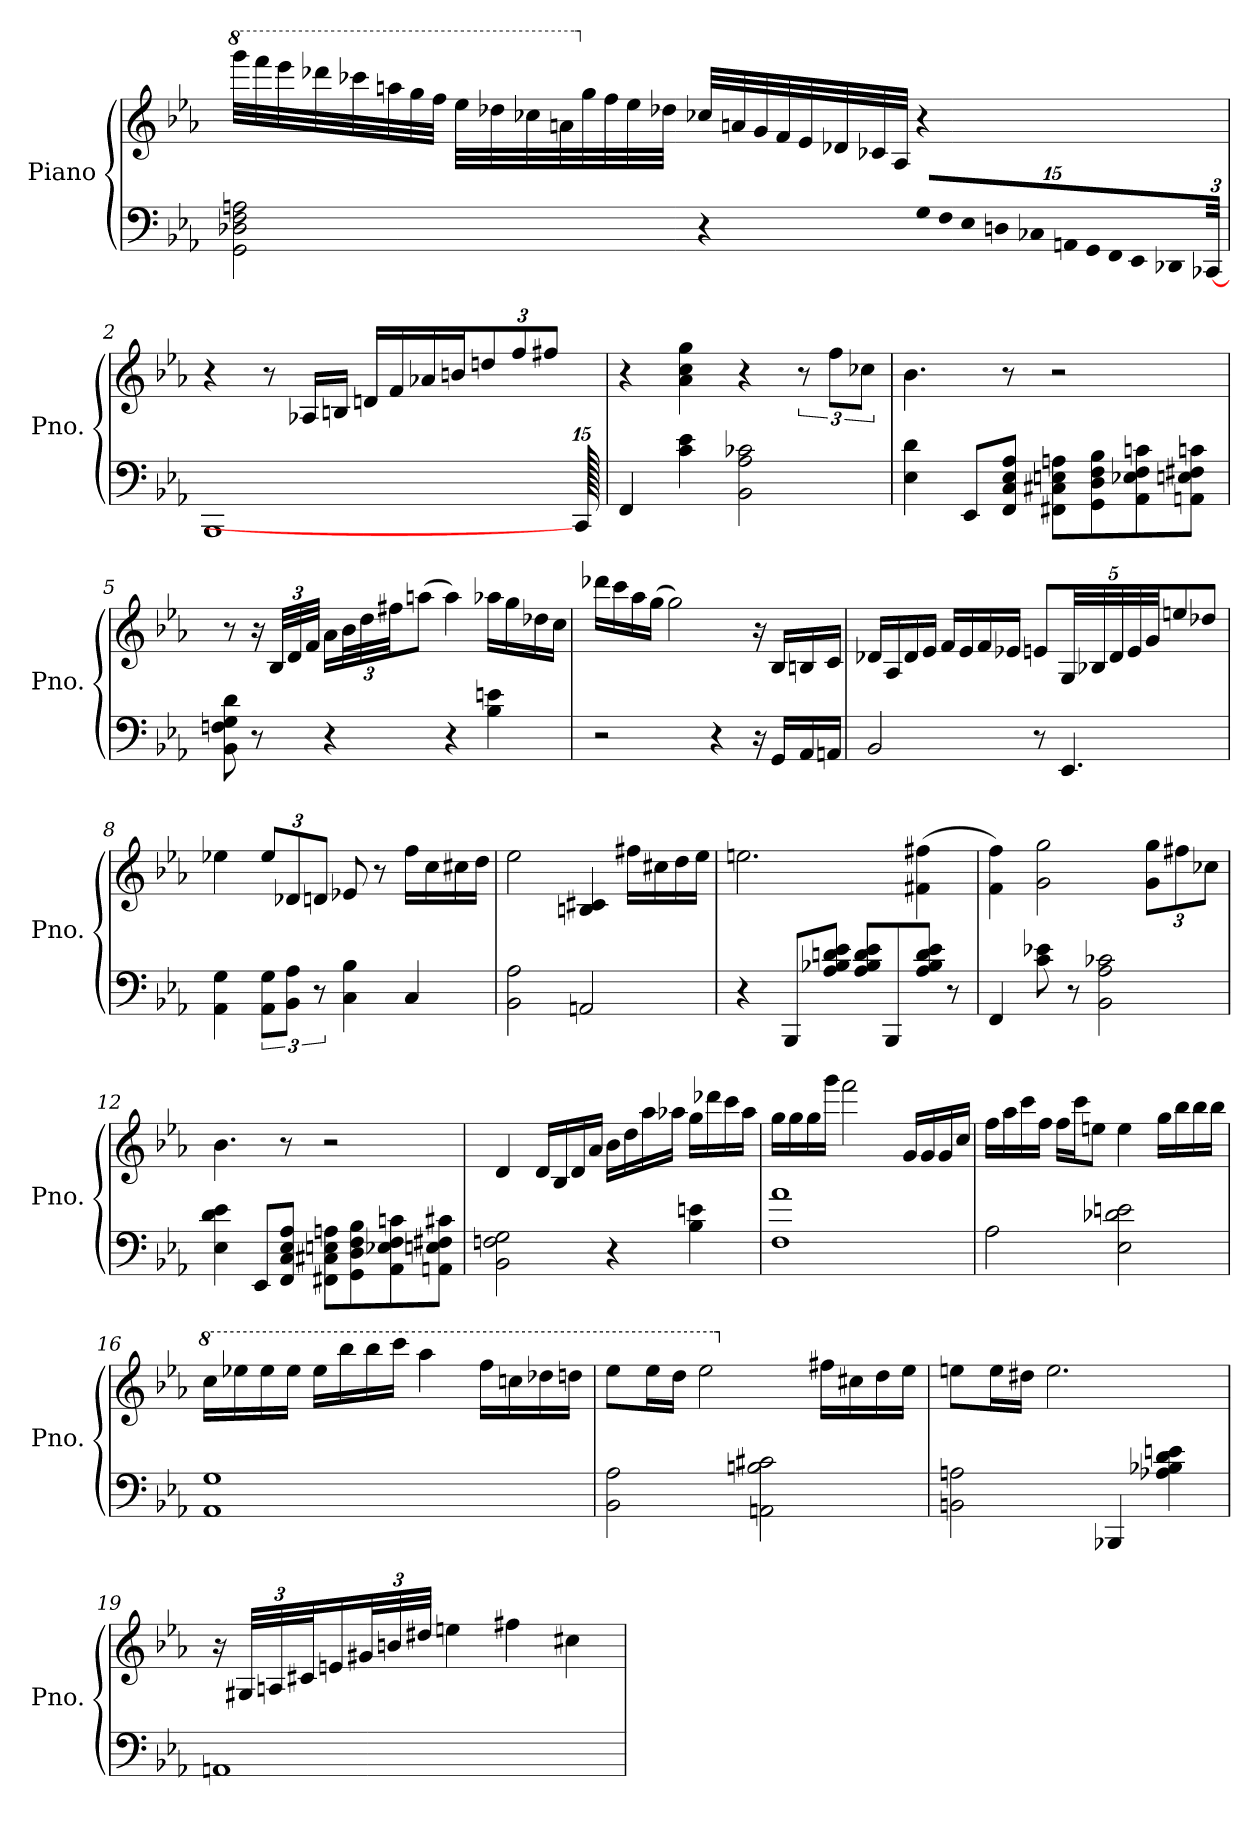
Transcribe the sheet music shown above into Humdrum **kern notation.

**kern	**kern
*part1	*part1
*staff2	*staff1
*I"Piano	*
*I'Pno.	*
*clefF4	*clefG2
*k[b-e-a-]	*k[b-e-a-]
*	*8va
=1	=1
2GG\ 2D-X\ 2F\ 2An\	32gggg\LLL
.	32ffff\
.	32eeee-\
.	32dddd-X\
.	32cccc-X\
.	32aaan\
.	32ggg\
.	32fff\JJJ
.	32eee-\LLL
.	32ddd-X\
.	32ccc-X\
.	32aan\
*	*X8va
.	32gg\
.	32ff\
.	32ee-\
.	32dd-X\JJJ
4r	32cc-X/LLL
.	32an/
.	32g/
.	32f/
.	32e-/
.	32d-X/
.	32c-X/
.	32A-/JJJ
*Xbrackettup	*
!LO:N:vis=8	!
480%11G/L	4r
!LO:N:vis=8	!
480%11F/	.
!LO:N:vis=8	!
480%11E-/	.
!LO:N:vis=8	!
480%11Dn/	.
!LO:N:vis=8	!
480%11C-X/	.
!LO:N:vis=8	!
480%11AAn/	.
!LO:N:vis=8	!
480%11GG/	.
!LO:N:vis=8	!
480%11FF/	.
!LO:N:vis=8	!
480%11EE-/	.
!LO:N:vis=8	!
480%11DD-X/	.
[48CC-X/J	.
!!LO:LB:g=z
=2	=2
1BBB-	4r
.	8r
.	16A-X/LL
.	16Bn/JJ
.	16dn/LL
.	16f/
.	16a-X/
.	16bn/J
*	*Xbrackettup
.	12ddn/
.	12ff/
.	12ff#X/J
480CC-/]	480ryy
=3	=3
4FF/	4r
4c\ 4e-\	4a-\ 4cc\ 4gg\
2BB-\ 2A-\ 2c-X\	4r
*	*brackettup
.	12r
.	12ff\L
.	12cc-X\J
=4	=4
4E-\ 4d\	4.b-\
8EE-/L	.
8FF/ 8C/ 8E-/ 8A-/J	8r
8FF#X\ 8C#X\ 8En\ 8An\L	2r
8GG\ 8D\ 8F\ 8B-\	.
8AA-\ 8E-X\ 8F\ 8cn\	.
8AAn\ 8En\ 8F#X\ 8cn\J	.
!!LO:LB:g=z
=5	=5
8BB-\ 8Fn\ 8G\ 8d\	8r
8r	16r
*	*Xbrackettup
.	48B-/LLL
.	48d/
.	48f/JJJ
4r	16a-\LL
.	48b-\L
.	48dd\
.	48ff#X\JJ
.	(8aan\J
4r	4aa\)
4B-\ 4en\	16aa-X\LL
.	16gg\
.	16dd-X\
.	16cc\JJ
=6	=6
2r	16ddd-X\LL
.	16ccc\
.	16aa-\
.	(16gg\JJ
.	2gg\)
4r	.
16r	16r
16GG/LL	16B-/LL
16AA-/	16Bn/
16AAn/JJ	16c/JJ
!!LO:LB:g=z
=7	=7
2BB-/	16d-X/LL
.	16A-/
.	16d-/
.	16e-/JJ
.	16f/LL
.	16e-/
.	16f/
.	16e-X/JJ
8r	8en/L
4.EE-/	40G/LL
.	40B-X/
.	40d-/
.	40e/
.	40g/JJ
.	8een/
.	8dd-X/J
=8	=8
4AA-\ 4G\	4ee-X\
*brackettup	*
12AA-\ 12G\L	12ee-/L
12BB-\ 12A-\J	12d-X/
12r	12dn/J
4C\ 4B-\	8e-X/
.	8r
4C/	16ff\LL
.	16cc\
.	16cc#X\
.	16dd\JJ
=9	=9
2BB-\ 2A-\	2ee-\
2AAn/	4Bn/ 4c#X/
.	16ff#X\LL
.	16cc#X\
.	16dd\
.	16ee-\JJ
!!LO:LB:g=z
=10	=10
4r	2.een\
8BBB-/L	.
8A-/ 8B-X/ 8dn/ 8e-/J	.
8A-/ 8B-/ 8d/ 8e-/L	.
8BBB-/	.
8A-/ 8B-/ 8d/ 8e-/J	(4f#X\ 4ff#X\
8r	.
=11	=11
4FF/	4f\ 4ff\)
8c\ 8e-X\	2g\ 2gg\
8r	.
2BB-\ 2A-\ 2c-X\	.
.	12g\ 12gg\L
.	12ff#X\
.	12cc-X\J
=12	=12
4E-\ 4d\ 4e-\	4.b-\
8EE-/L	.
8FF/ 8C/ 8E-/ 8A-/J	8r
8FF#X\ 8C#X\ 8En\ 8An\L	2r
8GG\ 8D\ 8F\ 8B-\	.
8AA-\ 8E-X\ 8F\ 8cn\	.
8AAn\ 8En\ 8F#X\ 8c#X\J	.
!!LO:PB:g=z
=13	=13
2BB-\ 2Fn\ 2G\	4d/
.	16d/LL
.	16B-/
.	16d/
.	16a-/JJ
4r	16b-\LL
.	16dd\
.	16aa-\
.	16aa-X\JJ
4B-\ 4en\	16gg\LL
.	16ddd-X\
.	16ccc\
.	16aa-\JJ
=14	=14
1F 1a-	16gg\LL
.	16gg\
.	16gg\
.	16ggg\JJ
.	2fff\
.	16g/LL
.	16g/
.	16g/
.	16cc/JJ
=15	=15
2A-\	16ff\LL
.	16aa-\
.	16ccc\
.	16ff\JJ
.	16ff\LL
.	16ccc\J
.	8een\J
2E-\ 2d-X\ 2en\	4ee\
.	16gg\LL
.	16bb-\
.	16bb-\
.	16bb-\JJ
!!LO:LB:g=z
=16	=16
*	*8va
1AA- 1G	16ccc\LL
.	16eee-X\
.	16eee-\
.	16eee-\JJ
.	16eee-\LL
.	16bbb-\
.	16bbb-\
.	16cccc\JJ
.	4aaa-\
.	16fff\LL
.	16cccn\
.	16ddd-X\
.	16dddn\JJ
=17	=17
2BB-\ 2A-\	8eee-\L
.	16eee-\L
.	16ddd\JJ
.	2eee-\
2AAn\ 2Bn\ 2c#X\	.
*	*X8va
.	16ff#X\LL
.	16cc#X\
.	16dd\
.	16ee-\JJ
=18	=18
2BBn\ 2An\	8een\L
.	16ee\L
.	16dd#X\JJ
.	2.ee\
4BBB-X/	.
4A-X\ 4B-X\ 4d\ 4en\	.
!!LO:LB:g=z
=19	=19
1AAn	16r
.	48G#X/LLL
.	48An/
.	48c#X/J
.	16en/
.	48g#X/L
.	48bn/
.	48dd#X/JJJ
.	4een\
.	4ff#X\
.	4cc#X\
=	=
*-	*-
